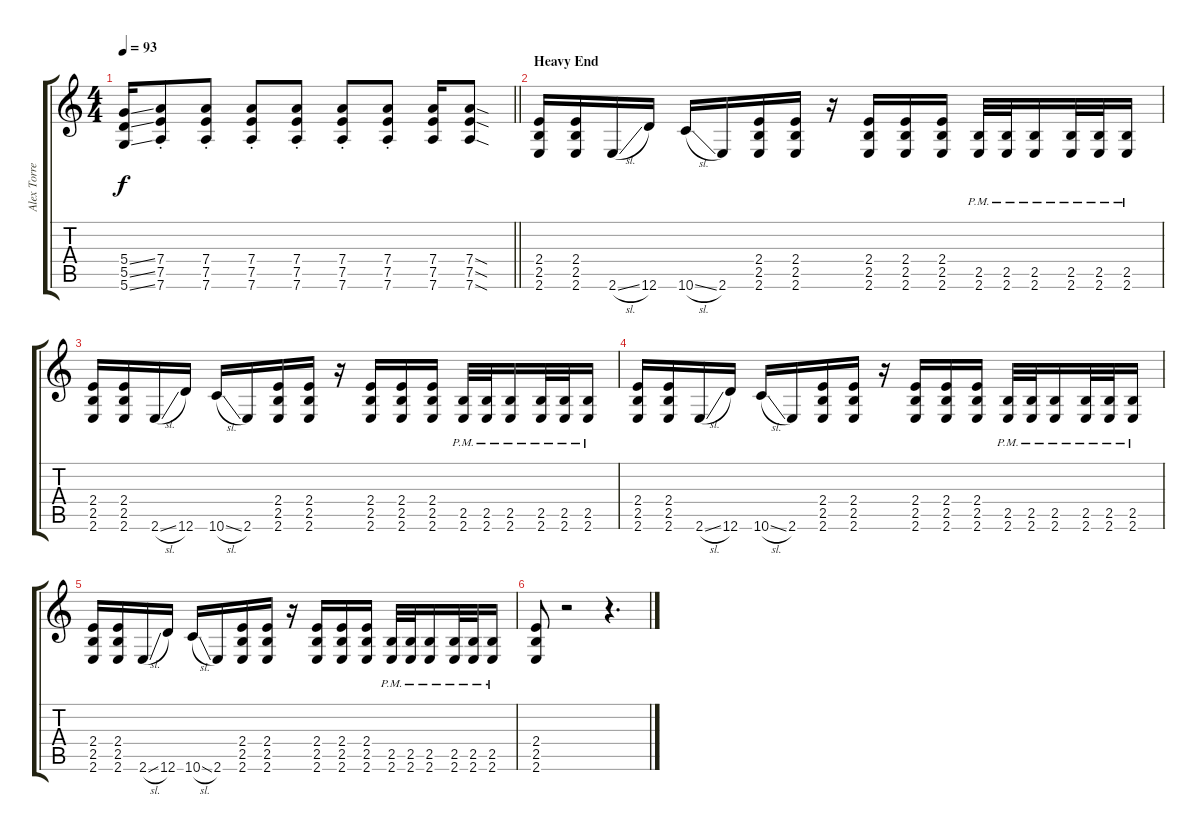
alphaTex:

\track ("Alex Torres [Overdubbed Guitar]" "Alex Torre") {instrument distortionguitar}
\staff {score tabs}
\tuning (E4 B3 G3 D3 A2 D2) {hide}
\ts (4 4)
\tempo 93
\clef g2
\barLineRight lightlight
\ks c
(5.4{ss} 5.5{ss} 5.6{ss}).16{dy f} (7.4{st} 7.5{st} 7.6{st}).8 (7.4{st} 7.5{st} 7.6{st}).8 (7.4{st} 7.5{st} 7.6{st}).8 (7.4{st} 7.5{st} 7.6{st}).8 (7.4{st} 7.5{st} 7.6{st}).8 (7.4{st} 7.5{st} 7.6{st}).8 (7.4 7.5 7.6).16 (7.4{sod} 7.5{sod} 7.6{sod}).8 |
\section ("" "Heavy End")
(2.4 2.5 2.6).16{balance 8} (2.4 2.5 2.6).16 2.6{sl}.16 12.6.16 10.6{sl}.16 2.6.16 (2.4 2.5 2.6).16 (2.4 2.5 2.6).16 r.16 (2.4 2.5 2.6).16 (2.4 2.5 2.6).16 (2.4 2.5 2.6).16 (2.5{pm} 2.6{pm}).32 (2.5{pm} 2.6{pm}).32 (2.5{pm} 2.6{pm}).16 (2.5{pm} 2.6{pm}).32 (2.5{pm} 2.6{pm}).32 (2.5{pm} 2.6{pm}).16 |
(2.4 2.5 2.6).16 (2.4 2.5 2.6).16 2.6{sl}.16 12.6.16 10.6{sl}.16 2.6.16 (2.4 2.5 2.6).16 (2.4 2.5 2.6).16 r.16 (2.4 2.5 2.6).16 (2.4 2.5 2.6).16 (2.4 2.5 2.6).16 (2.5{pm} 2.6{pm}).32 (2.5{pm} 2.6{pm}).32 (2.5{pm} 2.6{pm}).16 (2.5{pm} 2.6{pm}).32 (2.5{pm} 2.6{pm}).32 (2.5{pm} 2.6{pm}).16 |
(2.4 2.5 2.6).16 (2.4 2.5 2.6).16 2.6{sl}.16 12.6.16 10.6{sl}.16 2.6.16 (2.4 2.5 2.6).16 (2.4 2.5 2.6).16 r.16 (2.4 2.5 2.6).16 (2.4 2.5 2.6).16 (2.4 2.5 2.6).16 (2.5{pm} 2.6{pm}).32 (2.5{pm} 2.6{pm}).32 (2.5{pm} 2.6{pm}).16 (2.5{pm} 2.6{pm}).32 (2.5{pm} 2.6{pm}).32 (2.5{pm} 2.6{pm}).16 |
(2.4 2.5 2.6).16 (2.4 2.5 2.6).16 2.6{sl}.16 12.6.16 10.6{sl}.16 2.6.16 (2.4 2.5 2.6).16 (2.4 2.5 2.6).16 r.16 (2.4 2.5 2.6).16 (2.4 2.5 2.6).16 (2.4 2.5 2.6).16 (2.5{pm} 2.6{pm}).32 (2.5{pm} 2.6{pm}).32 (2.5{pm} 2.6{pm}).16 (2.5{pm} 2.6{pm}).32 (2.5{pm} 2.6{pm}).32 (2.5{pm} 2.6{pm}).16 |
(2.4 2.5 2.6).8 r.2 r.4{d}
